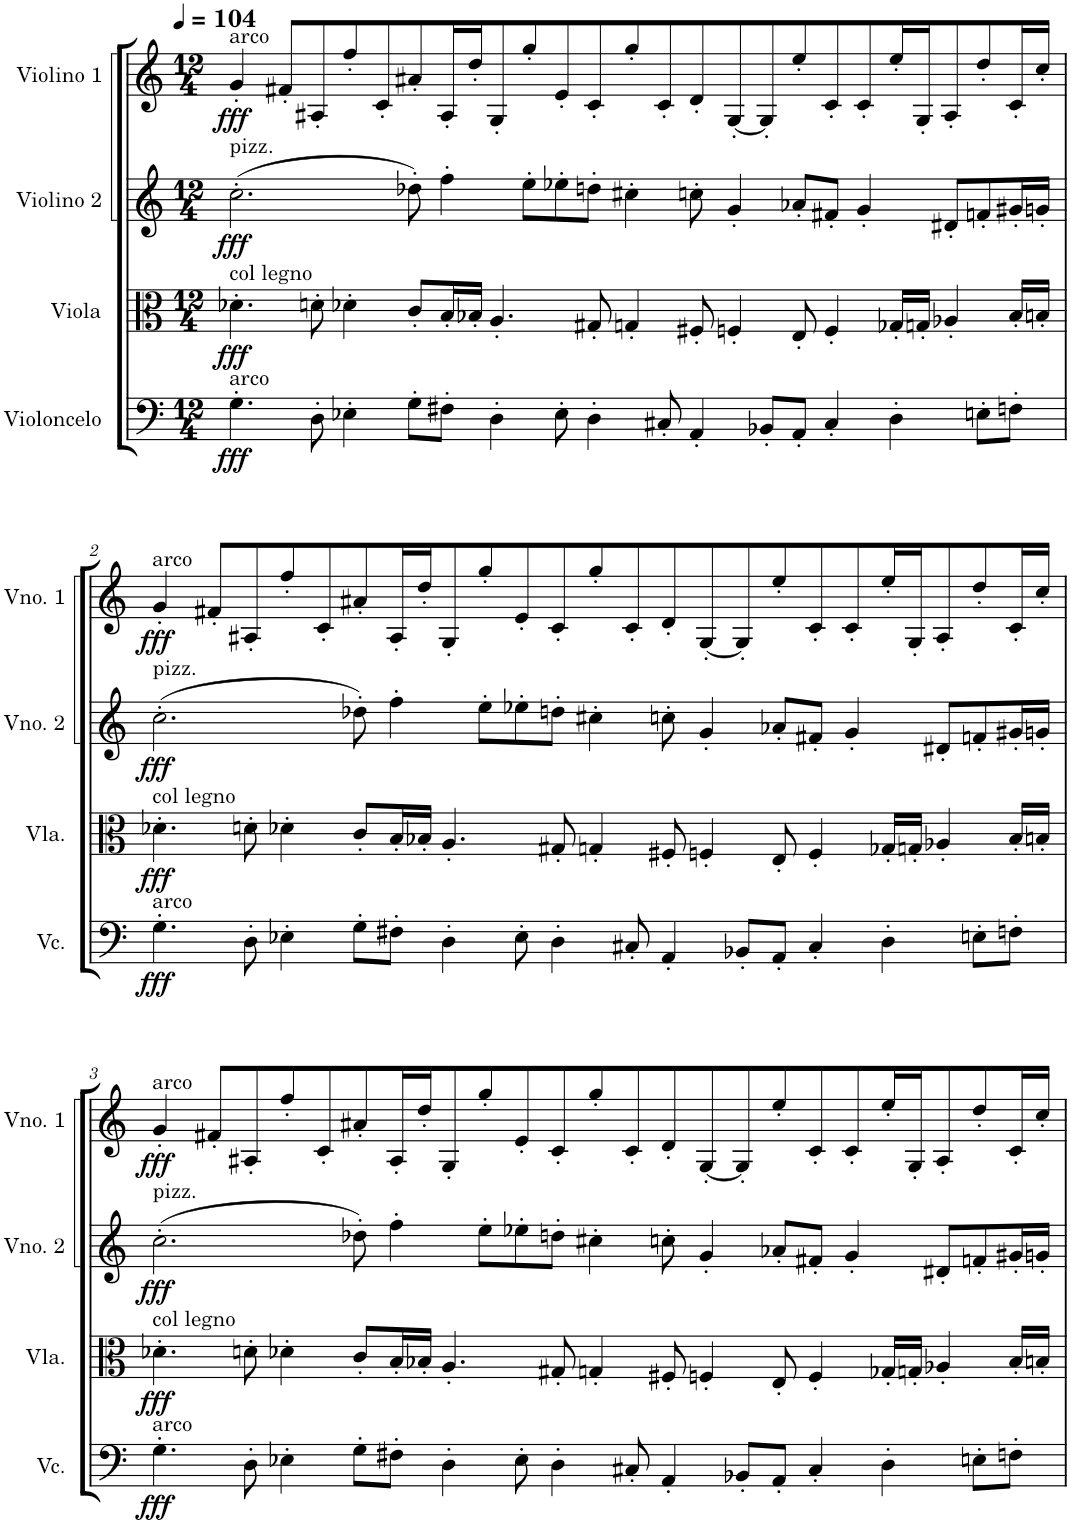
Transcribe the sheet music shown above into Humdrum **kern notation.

**kern	**dynam	**kern	**dynam	**kern	**dynam	**kern	**dynam
*part4	*part4	*part3	*part3	*part2	*part2	*part1	*part1
*staff4	*staff4	*staff3	*staff3	*staff2	*staff2	*staff1	*staff1
*I"Violoncelo	*	*I"Viola	*	*I"Violino 2	*	*I"Violino 1	*
*I'Vc.	*	*I'Vla.	*	*I'Vno. 2	*	*I'Vno. 1	*
*clefF4	*	*clefC3	*	*clefG2	*	*clefG2	*
*k[]	*	*k[]	*	*k[]	*	*k[]	*
*M12/4	*	*M12/4	*	*M12/4	*	*M12/4	*
*MM104	*	*MM104	*	*MM104	*	*MM104	*
=1	=1	=1	=1	=1	=1	=1	=1
!	!	!	!	!	!	!LO:TX:a:t=arco	!
!	!	!	!	!LO:TX:a:t=pizz.	!	!	!
!	!	!LO:TX:a:t=col legno	!	!	!	!	!
!LO:TX:a:t=arco	!	!	!	!	!	!	!
!	!LO:DY:b	!	!LO:DY:b	!	!LO:DY:b	!	!LO:DY:b
4.G'\	fff	4.d-X'\	fff	(2.cc'\	fff	4g'/	fff
.	.	.	.	.	.	8f#X'/L	.
8D'\	.	8dn'\	.	.	.	8A#X'/	.
4E-X'\	.	4d-X'\	.	.	.	8ff'/	.
.	.	.	.	.	.	8c'/	.
8G'\L	.	8c'/L	.	8dd-X'\)	.	8a#X'/	.
8F#X'\J	.	16B'/L	.	4ff'\	.	16A#'/L	.
.	.	16B-X'/JJ	.	.	.	16dd'/J	.
4D'\	.	4.A'/	.	.	.	8G'/	.
.	.	.	.	8ee'\L	.	8gg'/	.
8E-'\	.	.	.	8ee-X'\	.	8e'/	.
4D'\	.	8G#X'/	.	8ddn'\J	.	8c'/	.
.	.	4Gn'/	.	4cc#X'\	.	8gg'/	.
8C#X'/	.	.	.	.	.	8c'/	.
4AA'/	.	8F#X'/	.	8ccn'\	.	8d'/	.
.	.	4Fn'/	.	4g'/	.	[8G'/	.
8BB-X'/L	.	.	.	.	.	8G'/]	.
8AA'/J	.	8E'/	.	8a-X'/L	.	8ee'/	.
4C#'/	.	4F'/	.	8f#X'/J	.	8c'/	.
.	.	.	.	4g'/	.	8c'/	.
4D'\	.	16G-X'/LL	.	.	.	16ee'/L	.
.	.	16Gn'/JJ	.	.	.	16G'/J	.
.	.	4A-X'/	.	8d#X'/L	.	8A#'/	.
8En'\L	.	.	.	8fn'/	.	8dd'/	.
8Fn'\J	.	16B-'/LL	.	16g#X'/L	.	16c'/L	.
.	.	16Bn'/JJ	.	16gn'/JJ	.	16cc'/JJ	.
!!LO:LB:g=z
=2	=2	=2	=2	=2	=2	=2	=2
!	!	!	!	!	!	!LO:TX:a:t=arco	!
!	!	!	!	!LO:TX:a:t=pizz.	!	!	!
!	!	!LO:TX:a:t=col legno	!	!	!	!	!
!LO:TX:a:t=arco	!	!	!	!	!	!	!
!	!LO:DY:b	!	!LO:DY:b	!	!LO:DY:b	!	!LO:DY:b
4.G'\	fff	4.d-X'\	fff	(2.cc'\	fff	4g'/	fff
.	.	.	.	.	.	8f#X'/L	.
8D'\	.	8dn'\	.	.	.	8A#X'/	.
4E-X'\	.	4d-X'\	.	.	.	8ff'/	.
.	.	.	.	.	.	8c'/	.
8G'\L	.	8c'/L	.	8dd-X'\)	.	8a#X'/	.
8F#X'\J	.	16B'/L	.	4ff'\	.	16A#'/L	.
.	.	16B-X'/JJ	.	.	.	16dd'/J	.
4D'\	.	4.A'/	.	.	.	8G'/	.
.	.	.	.	8ee'\L	.	8gg'/	.
8E-'\	.	.	.	8ee-X'\	.	8e'/	.
4D'\	.	8G#X'/	.	8ddn'\J	.	8c'/	.
.	.	4Gn'/	.	4cc#X'\	.	8gg'/	.
8C#X'/	.	.	.	.	.	8c'/	.
4AA'/	.	8F#X'/	.	8ccn'\	.	8d'/	.
.	.	4Fn'/	.	4g'/	.	[8G'/	.
8BB-X'/L	.	.	.	.	.	8G'/]	.
8AA'/J	.	8E'/	.	8a-X'/L	.	8ee'/	.
4C#'/	.	4F'/	.	8f#X'/J	.	8c'/	.
.	.	.	.	4g'/	.	8c'/	.
4D'\	.	16G-X'/LL	.	.	.	16ee'/L	.
.	.	16Gn'/JJ	.	.	.	16G'/J	.
.	.	4A-X'/	.	8d#X'/L	.	8A#'/	.
8En'\L	.	.	.	8fn'/	.	8dd'/	.
8Fn'\J	.	16B-'/LL	.	16g#X'/L	.	16c'/L	.
.	.	16Bn'/JJ	.	16gn'/JJ	.	16cc'/JJ	.
!!LO:LB:g=z
=3	=3	=3	=3	=3	=3	=3	=3
!	!	!	!	!	!	!LO:TX:a:t=arco	!
!	!	!	!	!LO:TX:a:t=pizz.	!	!	!
!	!	!LO:TX:a:t=col legno	!	!	!	!	!
!LO:TX:a:t=arco	!	!	!	!	!	!	!
!	!LO:DY:b	!	!LO:DY:b	!	!LO:DY:b	!	!LO:DY:b
4.G'\	fff	4.d-X'\	fff	(2.cc'\	fff	4g'/	fff
.	.	.	.	.	.	8f#X'/L	.
8D'\	.	8dn'\	.	.	.	8A#X'/	.
4E-X'\	.	4d-X'\	.	.	.	8ff'/	.
.	.	.	.	.	.	8c'/	.
8G'\L	.	8c'/L	.	8dd-X'\)	.	8a#X'/	.
8F#X'\J	.	16B'/L	.	4ff'\	.	16A#'/L	.
.	.	16B-X'/JJ	.	.	.	16dd'/J	.
4D'\	.	4.A'/	.	.	.	8G'/	.
.	.	.	.	8ee'\L	.	8gg'/	.
8E-'\	.	.	.	8ee-X'\	.	8e'/	.
4D'\	.	8G#X'/	.	8ddn'\J	.	8c'/	.
.	.	4Gn'/	.	4cc#X'\	.	8gg'/	.
8C#X'/	.	.	.	.	.	8c'/	.
4AA'/	.	8F#X'/	.	8ccn'\	.	8d'/	.
.	.	4Fn'/	.	4g'/	.	[8G'/	.
8BB-X'/L	.	.	.	.	.	8G'/]	.
8AA'/J	.	8E'/	.	8a-X'/L	.	8ee'/	.
4C#'/	.	4F'/	.	8f#X'/J	.	8c'/	.
.	.	.	.	4g'/	.	8c'/	.
4D'\	.	16G-X'/LL	.	.	.	16ee'/L	.
.	.	16Gn'/JJ	.	.	.	16G'/J	.
.	.	4A-X'/	.	8d#X'/L	.	8A#'/	.
8En'\L	.	.	.	8fn'/	.	8dd'/	.
8Fn'\J	.	16B-'/LL	.	16g#X'/L	.	16c'/L	.
.	.	16Bn'/JJ	.	16gn'/JJ	.	16cc'/JJ	.
=	=	=	=	=	=	=	=
*-	*-	*-	*-	*-	*-	*-	*-
